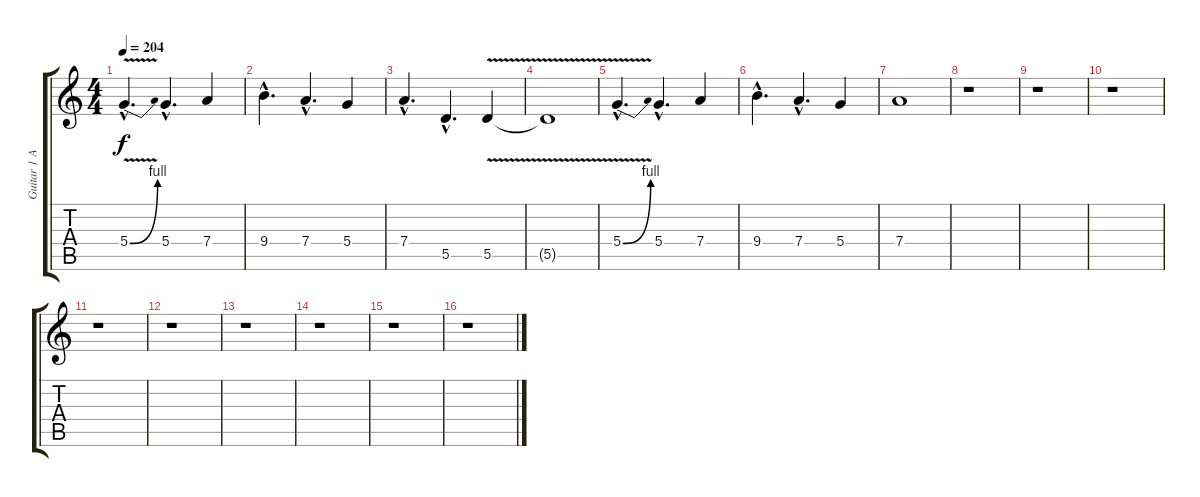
\track ("Guitar 1 Armony/ Delay" "Guitar 1 A") {instrument overdrivenguitar}
\staff {score tabs}
\tuning (E4 B3 G3 D3 A2 E2) {hide}
\ts (4 4)
\tempo 204
\clef g2
\ks c
5.4{be (bend 0 0 60 4) v hac}.4{d dy f} 5.4{hac}.4{d} 7.4.4 |
9.4{hac}.4{d} 7.4{hac}.4{d} 5.4.4 |
7.4{hac}.4{d} 5.5{hac}.4{d} 5.5{v}.4 |
5.5{t}.1 |
5.4{be (bend 0 0 60 4) v hac}.4{d} 5.4{hac}.4{d} 7.4.4 |
9.4{hac}.4{d} 7.4{hac}.4{d} 5.4.4 |
7.4.1 |
r.1 |
r.1 |
r.1 |
r.1 |
r.1 |
r.1 |
r.1 |
r.1 |
r.1
